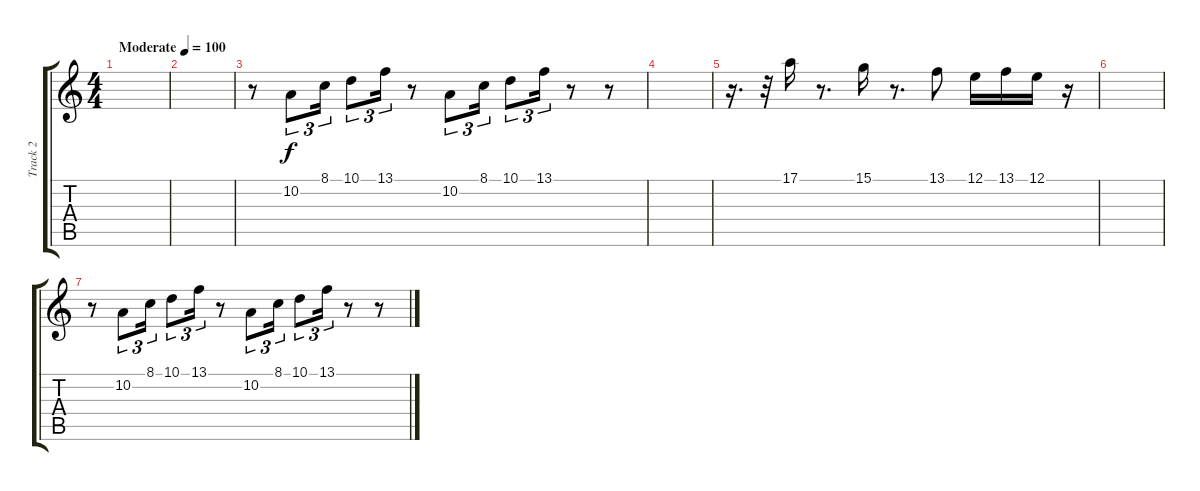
\track ("Track 2" "Track 2") {instrument altosax}
\staff {score tabs}
\tuning (E4 B3 G3 D3 A2 E2) {hide}
\ts (4 4)
\tempo (100 "Moderate")
\clef g2
\ks c
|
|
r.8 10.2.8{tu (3 2)} 8.1.16{tu (3 2)} 10.1.8{tu (3 2)} 13.1.16{tu (3 2)} r.8 10.2.8{tu (3 2)} 8.1.16{tu (3 2)} 10.1.8{tu (3 2)} 13.1.16{tu (3 2)} r.8 r.8 |
|
r.16{d} r.32 17.1.16 r.8{d} 15.1.16 r.8{d} 13.1.8 12.1.16 13.1.16 12.1.16 r.16 |
|
r.8 10.2.8{tu (3 2)} 8.1.16{tu (3 2)} 10.1.8{tu (3 2)} 13.1.16{tu (3 2)} r.8 10.2.8{tu (3 2)} 8.1.16{tu (3 2)} 10.1.8{tu (3 2)} 13.1.16{tu (3 2)} r.8 r.8
